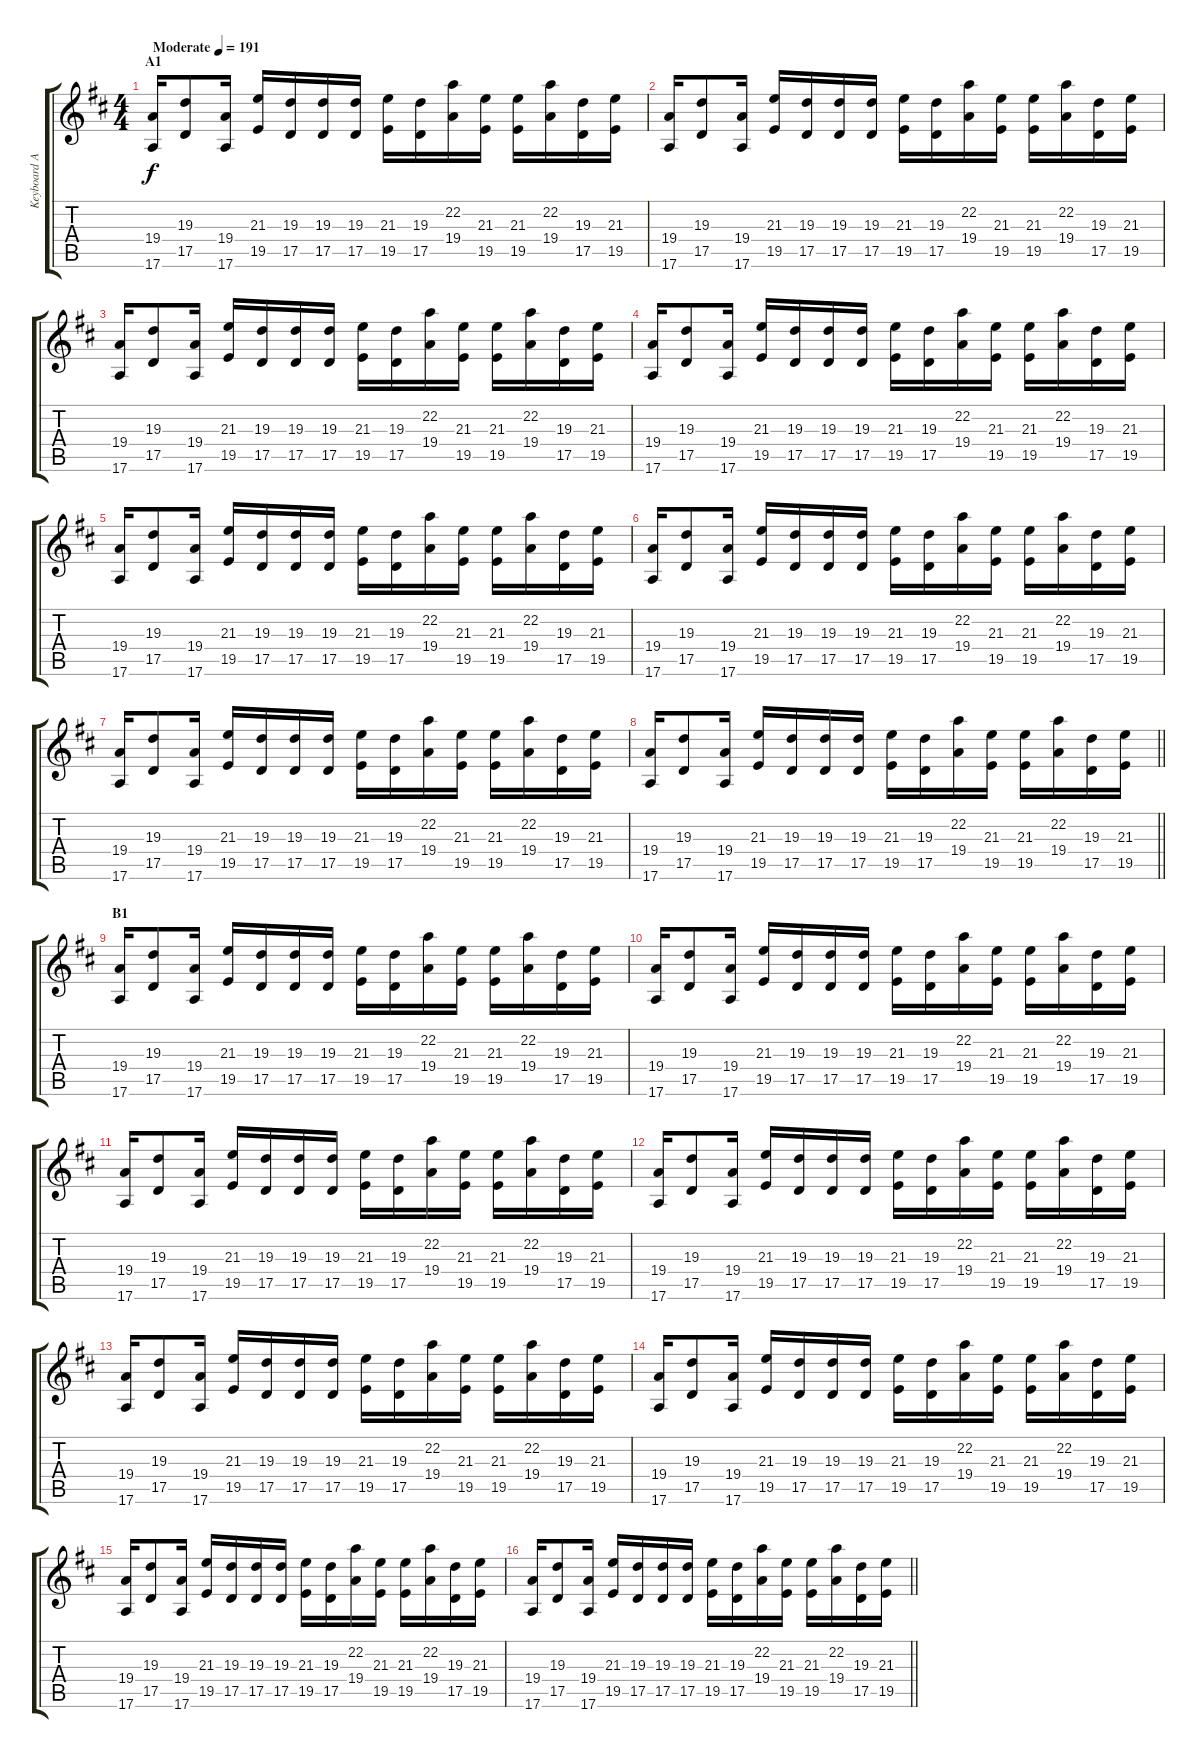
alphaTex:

\track ("Keyboard Arpeggio" "Keyboard A") {instrument lead6voice}
\staff {score tabs}
\tuning (E4 B3 G3 D3 A2 E2) {hide}
\ts (4 4)
\section ("" "A1")
\tempo (191 "Moderate")
\clef g2
\ks d
(19.4 17.6).16{dy f balance 16 instrument lead6voice} (19.3 17.5).8 (19.4 17.6).16 (21.3 19.5).16 (19.3 17.5).16 (19.3 17.5).16 (19.3 17.5).16 (21.3 19.5).16{balance 0} (19.3 17.5).16 (22.2 19.4).16 (21.3 19.5).16 (21.3 19.5).16 (22.2 19.4).16 (19.3 17.5).16 (21.3 19.5).16 |
(19.4 17.6).16{balance 16} (19.3 17.5).8 (19.4 17.6).16 (21.3 19.5).16 (19.3 17.5).16 (19.3 17.5).16 (19.3 17.5).16 (21.3 19.5).16{balance 0} (19.3 17.5).16 (22.2 19.4).16 (21.3 19.5).16 (21.3 19.5).16 (22.2 19.4).16 (19.3 17.5).16 (21.3 19.5).16 |
(19.4 17.6).16{balance 16} (19.3 17.5).8 (19.4 17.6).16 (21.3 19.5).16 (19.3 17.5).16 (19.3 17.5).16 (19.3 17.5).16 (21.3 19.5).16{balance 0} (19.3 17.5).16 (22.2 19.4).16 (21.3 19.5).16 (21.3 19.5).16 (22.2 19.4).16 (19.3 17.5).16 (21.3 19.5).16 |
(19.4 17.6).16{balance 16} (19.3 17.5).8 (19.4 17.6).16 (21.3 19.5).16 (19.3 17.5).16 (19.3 17.5).16 (19.3 17.5).16 (21.3 19.5).16{balance 0} (19.3 17.5).16 (22.2 19.4).16 (21.3 19.5).16 (21.3 19.5).16 (22.2 19.4).16 (19.3 17.5).16 (21.3 19.5).16 |
(19.4 17.6).16{balance 16} (19.3 17.5).8 (19.4 17.6).16 (21.3 19.5).16 (19.3 17.5).16 (19.3 17.5).16 (19.3 17.5).16 (21.3 19.5).16{balance 0} (19.3 17.5).16 (22.2 19.4).16 (21.3 19.5).16 (21.3 19.5).16 (22.2 19.4).16 (19.3 17.5).16 (21.3 19.5).16 |
(19.4 17.6).16{balance 16} (19.3 17.5).8 (19.4 17.6).16 (21.3 19.5).16 (19.3 17.5).16 (19.3 17.5).16 (19.3 17.5).16 (21.3 19.5).16{balance 0} (19.3 17.5).16 (22.2 19.4).16 (21.3 19.5).16 (21.3 19.5).16 (22.2 19.4).16 (19.3 17.5).16 (21.3 19.5).16 |
(19.4 17.6).16{balance 16} (19.3 17.5).8 (19.4 17.6).16 (21.3 19.5).16 (19.3 17.5).16 (19.3 17.5).16 (19.3 17.5).16 (21.3 19.5).16{balance 0} (19.3 17.5).16 (22.2 19.4).16 (21.3 19.5).16 (21.3 19.5).16 (22.2 19.4).16 (19.3 17.5).16 (21.3 19.5).16 |
\barLineRight lightlight
(19.4 17.6).16{balance 16} (19.3 17.5).8 (19.4 17.6).16 (21.3 19.5).16 (19.3 17.5).16 (19.3 17.5).16 (19.3 17.5).16 (21.3 19.5).16{balance 0} (19.3 17.5).16 (22.2 19.4).16 (21.3 19.5).16 (21.3 19.5).16 (22.2 19.4).16 (19.3 17.5).16 (21.3 19.5).16 |
\section ("" "B1")
(19.4 17.6).16{balance 16} (19.3 17.5).8 (19.4 17.6).16 (21.3 19.5).16 (19.3 17.5).16 (19.3 17.5).16 (19.3 17.5).16 (21.3 19.5).16{balance 0} (19.3 17.5).16 (22.2 19.4).16 (21.3 19.5).16 (21.3 19.5).16 (22.2 19.4).16 (19.3 17.5).16 (21.3 19.5).16 |
(19.4 17.6).16{balance 16} (19.3 17.5).8 (19.4 17.6).16 (21.3 19.5).16 (19.3 17.5).16 (19.3 17.5).16 (19.3 17.5).16 (21.3 19.5).16{balance 0} (19.3 17.5).16 (22.2 19.4).16 (21.3 19.5).16 (21.3 19.5).16 (22.2 19.4).16 (19.3 17.5).16 (21.3 19.5).16 |
(19.4 17.6).16{balance 16} (19.3 17.5).8 (19.4 17.6).16 (21.3 19.5).16 (19.3 17.5).16 (19.3 17.5).16 (19.3 17.5).16 (21.3 19.5).16{balance 0} (19.3 17.5).16 (22.2 19.4).16 (21.3 19.5).16 (21.3 19.5).16 (22.2 19.4).16 (19.3 17.5).16 (21.3 19.5).16 |
(19.4 17.6).16{balance 16} (19.3 17.5).8 (19.4 17.6).16 (21.3 19.5).16 (19.3 17.5).16 (19.3 17.5).16 (19.3 17.5).16 (21.3 19.5).16{balance 0} (19.3 17.5).16 (22.2 19.4).16 (21.3 19.5).16 (21.3 19.5).16 (22.2 19.4).16 (19.3 17.5).16 (21.3 19.5).16 |
(19.4 17.6).16{balance 16} (19.3 17.5).8 (19.4 17.6).16 (21.3 19.5).16 (19.3 17.5).16 (19.3 17.5).16 (19.3 17.5).16 (21.3 19.5).16{balance 0} (19.3 17.5).16 (22.2 19.4).16 (21.3 19.5).16 (21.3 19.5).16 (22.2 19.4).16 (19.3 17.5).16 (21.3 19.5).16 |
(19.4 17.6).16{balance 16} (19.3 17.5).8 (19.4 17.6).16 (21.3 19.5).16 (19.3 17.5).16 (19.3 17.5).16 (19.3 17.5).16 (21.3 19.5).16{balance 0} (19.3 17.5).16 (22.2 19.4).16 (21.3 19.5).16 (21.3 19.5).16 (22.2 19.4).16 (19.3 17.5).16 (21.3 19.5).16 |
(19.4 17.6).16{balance 16} (19.3 17.5).8 (19.4 17.6).16 (21.3 19.5).16 (19.3 17.5).16 (19.3 17.5).16 (19.3 17.5).16 (21.3 19.5).16{balance 0} (19.3 17.5).16 (22.2 19.4).16 (21.3 19.5).16 (21.3 19.5).16 (22.2 19.4).16 (19.3 17.5).16 (21.3 19.5).16 |
\barLineRight lightlight
(19.4 17.6).16{balance 16} (19.3 17.5).8 (19.4 17.6).16 (21.3 19.5).16 (19.3 17.5).16 (19.3 17.5).16 (19.3 17.5).16 (21.3 19.5).16{balance 0} (19.3 17.5).16 (22.2 19.4).16 (21.3 19.5).16 (21.3 19.5).16 (22.2 19.4).16 (19.3 17.5).16 (21.3 19.5).16
